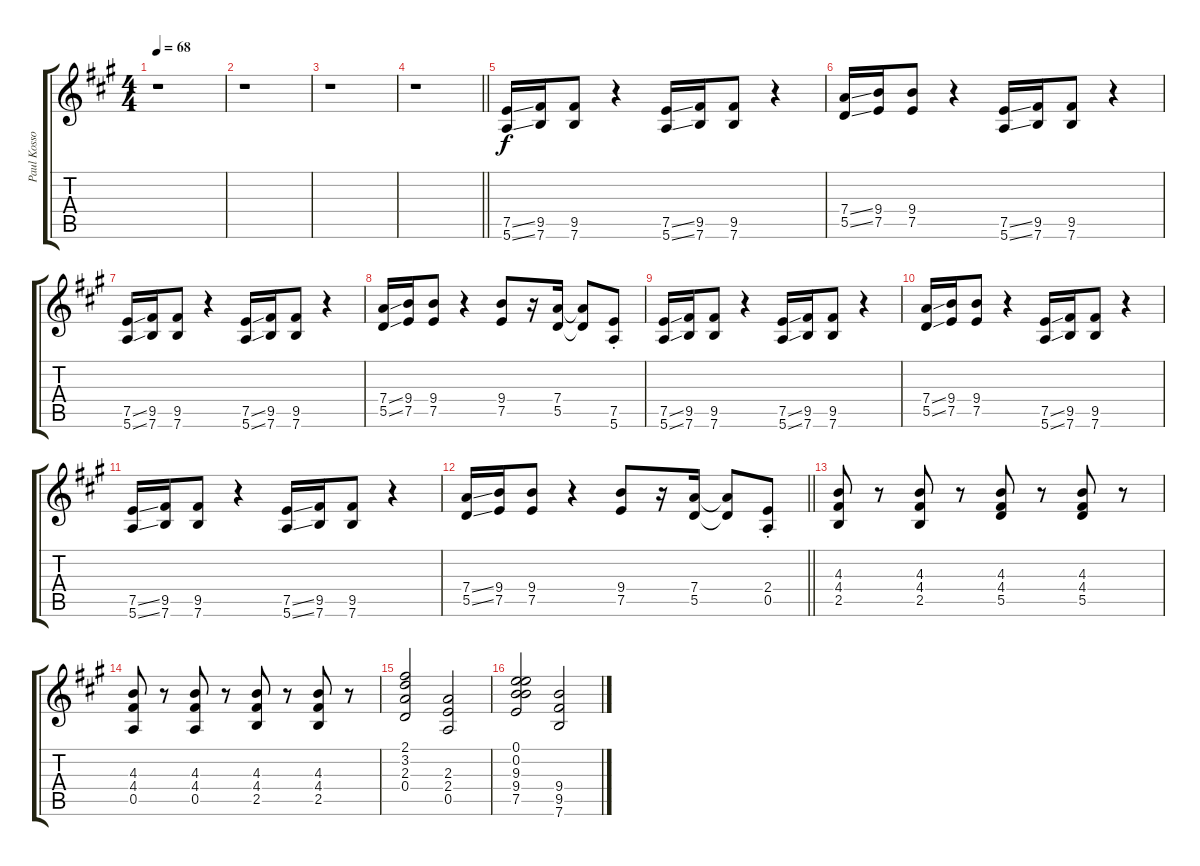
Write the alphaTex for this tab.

\track ("Paul Kossoff - Electric Guitar" "Paul Kosso") {instrument overdrivenguitar}
\staff {score tabs}
\tuning (E4 B3 G3 D3 A2 E2) {hide}
\ts (4 4)
\tempo 68
\clef g2
\ks a
r.1{dy f instrument overdrivenguitar} |
r.1 |
r.1 |
\barLineRight lightlight
r.1 |
(7.5{ss} 5.6{ss}).16 (9.5 7.6).16 (9.5 7.6).8 r.4 (7.5{ss} 5.6{ss}).16 (9.5 7.6).16 (9.5 7.6).8 r.4 |
(7.4{ss} 5.5{ss}).16 (9.4 7.5).16 (9.4 7.5).8 r.4 (7.5{ss} 5.6{ss}).16 (9.5 7.6).16 (9.5 7.6).8 r.4 |
(7.5{ss} 5.6{ss}).16 (9.5 7.6).16 (9.5 7.6).8 r.4 (7.5{ss} 5.6{ss}).16 (9.5 7.6).16 (9.5 7.6).8 r.4 |
(7.4{ss} 5.5{ss}).16 (9.4 7.5).16 (9.4 7.5).8 r.4 (9.4 7.5).8 r.16 (7.4 5.5).16 (7.4{t} 5.5{t}).8 (7.5{st} 5.6{st}).8 |
(7.5{ss} 5.6{ss}).16 (9.5 7.6).16 (9.5 7.6).8 r.4 (7.5{ss} 5.6{ss}).16 (9.5 7.6).16 (9.5 7.6).8 r.4 |
(7.4{ss} 5.5{ss}).16 (9.4 7.5).16 (9.4 7.5).8 r.4 (7.5{ss} 5.6{ss}).16 (9.5 7.6).16 (9.5 7.6).8 r.4 |
(7.5{ss} 5.6{ss}).16 (9.5 7.6).16 (9.5 7.6).8 r.4 (7.5{ss} 5.6{ss}).16 (9.5 7.6).16 (9.5 7.6).8 r.4 |
\barLineRight lightlight
(7.4{ss} 5.5{ss}).16 (9.4 7.5).16 (9.4 7.5).8 r.4 (9.4 7.5).8 r.16 (7.4 5.5).16 (7.4{t} 5.5{t}).8 (2.4{st} 0.5{st}).8 |
(4.3 4.4 2.5).8 r.8 (4.3 4.4 2.5).8 r.8 (4.3 4.4 5.5).8 r.8 (4.3 4.4 5.5).8 r.8 |
(4.3 4.4 0.5).8 r.8 (4.3 4.4 0.5).8 r.8 (4.3 4.4 2.5).8 r.8 (4.3 4.4 2.5).8 r.8 |
(2.1 3.2 2.3 0.4).2 (2.3 2.4 0.5).2 |
(0.1 0.2 9.3 9.4 7.5).2 (9.4 9.5 7.6).2
